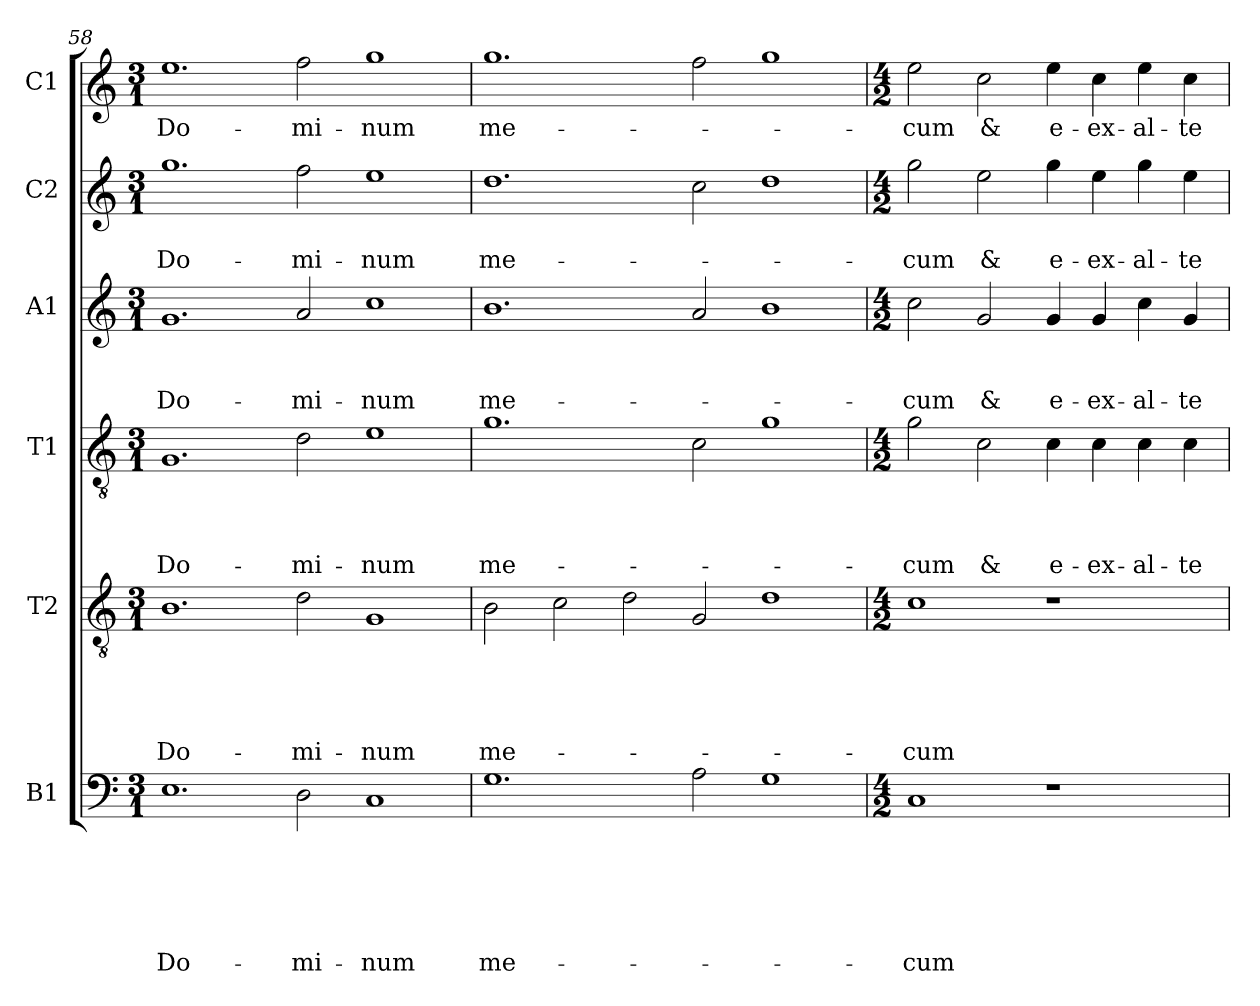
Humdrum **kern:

**kern	**text	**text	**text	**text	**text	**text	**kern	**text	**text	**text	**text	**text	**kern	**text	**text	**text	**text	**kern	**text	**text	**text	**kern	**text	**text	**kern	**text
*part6	*part6	*part6	*part6	*part6	*part6	*part6	*part5	*part5	*part5	*part5	*part5	*part5	*part4	*part4	*part4	*part4	*part4	*part3	*part3	*part3	*part3	*part2	*part2	*part2	*part1	*part1
*staff6	*staff6	*staff6	*staff6	*staff6	*staff6	*staff6	*staff5	*staff5	*staff5	*staff5	*staff5	*staff5	*staff4	*staff4	*staff4	*staff4	*staff4	*staff3	*staff3	*staff3	*staff3	*staff2	*staff2	*staff2	*staff1	*staff1
*I"B1	*	*	*	*	*	*	*I"T2	*	*	*	*	*	*I"T1	*	*	*	*	*I"A1	*	*	*	*I"C2	*	*	*I"C1	*
*clefF4	*	*	*	*	*	*	*clefGv2	*	*	*	*	*	*clefGv2	*	*	*	*	*clefG2	*	*	*	*clefG2	*	*	*clefG2	*
*k[]	*	*	*	*	*	*	*k[]	*	*	*	*	*	*k[]	*	*	*	*	*k[]	*	*	*	*k[]	*	*	*k[]	*
*C:	*	*	*	*	*	*	*C:	*	*	*	*	*	*C:	*	*	*	*	*C:	*	*	*	*C:	*	*	*C:	*
*M3/1	*	*	*	*	*	*	*M3/1	*	*	*	*	*	*M3/1	*	*	*	*	*M3/1	*	*	*	*M3/1	*	*	*M3/1	*
=58	=58	=58	=58	=58	=58	=58	=58	=58	=58	=58	=58	=58	=58	=58	=58	=58	=58	=58	=58	=58	=58	=58	=58	=58	=58	=58
!	!	!	!	!	!	!LO:LY:b	!	!	!	!	!	!LO:LY:b	!	!	!	!	!LO:LY:b	!	!	!	!LO:LY:b	!	!	!LO:LY:b	!	!LO:LY:b
1.E	.	.	.	.	.	Do-	1.B	.	.	.	.	Do-	1.G	.	.	.	Do-	1.g	.	.	Do-	1.gg	.	Do-	1.ee	Do-
!	!	!	!	!	!	!LO:LY:b	!	!	!	!	!	!LO:LY:b	!	!	!	!	!LO:LY:b	!	!	!	!LO:LY:b	!	!	!LO:LY:b	!	!LO:LY:b
2D\	.	.	.	.	.	-mi-	2d\	.	.	.	.	-mi-	2d\	.	.	.	-mi-	2a/	.	.	-mi-	2ff\	.	-mi-	2ff\	-mi-
!	!	!	!	!	!	!LO:LY:b	!	!	!	!	!	!LO:LY:b	!	!	!	!	!LO:LY:b	!	!	!	!LO:LY:b	!	!	!LO:LY:b	!	!LO:LY:b
1C	.	.	.	.	.	-num	1G	.	.	.	.	-num	1e	.	.	.	-num	1cc	.	.	-num	1ee	.	-num	1gg	-num
=59	=59	=59	=59	=59	=59	=59	=59	=59	=59	=59	=59	=59	=59	=59	=59	=59	=59	=59	=59	=59	=59	=59	=59	=59	=59	=59
!	!	!	!	!	!	!LO:LY:b	!	!	!	!	!	!LO:LY:b	!	!	!	!	!LO:LY:b	!	!	!	!LO:LY:b	!	!	!LO:LY:b	!	!LO:LY:b
1.G	.	.	.	.	.	me-	2B\	.	.	.	.	me-	1.g	.	.	.	me-	1.b	.	.	me-	1.dd	.	me-	1.gg	me-
.	.	.	.	.	.	.	2c\	.	.	.	.	.	.	.	.	.	.	.	.	.	.	.	.	.	.	.
.	.	.	.	.	.	.	2d\	.	.	.	.	.	.	.	.	.	.	.	.	.	.	.	.	.	.	.
2A\	.	.	.	.	.	.	2G/	.	.	.	.	.	2c\	.	.	.	.	2a/	.	.	.	2cc\	.	.	2ff\	.
1G	.	.	.	.	.	.	1d	.	.	.	.	.	1g	.	.	.	.	1b	.	.	.	1dd	.	.	1gg	.
=60	=60	=60	=60	=60	=60	=60	=60	=60	=60	=60	=60	=60	=60	=60	=60	=60	=60	=60	=60	=60	=60	=60	=60	=60	=60	=60
*M4/2	*	*	*	*	*	*	*M4/2	*	*	*	*	*	*M4/2	*	*	*	*	*M4/2	*	*	*	*M4/2	*	*	*M4/2	*
!	!	!	!	!	!	!LO:LY:b	!	!	!	!	!	!LO:LY:b	!	!	!	!	!LO:LY:b	!	!	!	!LO:LY:b	!	!	!LO:LY:b	!	!LO:LY:b
1C	.	.	.	.	.	-cum	1c	.	.	.	.	-cum	2g\	.	.	.	-cum	2cc\	.	.	-cum	2gg\	.	-cum	2ee\	-cum
!	!	!	!	!	!	!	!	!	!	!	!	!	!	!	!	!	!LO:LY:b	!	!	!	!LO:LY:b	!	!	!LO:LY:b	!	!LO:LY:b
.	.	.	.	.	.	.	.	.	.	.	.	.	2c\	.	.	.	&	2g/	.	.	&	2ee\	.	&	2cc\	&
!	!	!	!	!	!	!	!	!	!	!	!	!	!	!	!	!	!LO:LY:b	!	!	!	!LO:LY:b	!	!	!LO:LY:b	!	!LO:LY:b
1r	.	.	.	.	.	.	1r	.	.	.	.	.	4c\	.	.	.	e-	4g/	.	.	e-	4gg\	.	e-	4ee\	e-
!	!	!	!	!	!	!	!	!	!	!	!	!	!	!	!	!	!LO:LY:b	!	!	!	!LO:LY:b	!	!	!LO:LY:b	!	!LO:LY:b
.	.	.	.	.	.	.	.	.	.	.	.	.	4c\	.	.	.	-ex-	4g/	.	.	-ex-	4ee\	.	-ex-	4cc\	-ex-
!	!	!	!	!	!	!	!	!	!	!	!	!	!	!	!	!	!LO:LY:b	!	!	!	!LO:LY:b	!	!	!LO:LY:b	!	!LO:LY:b
.	.	.	.	.	.	.	.	.	.	.	.	.	4c\	.	.	.	-al-	4cc\	.	.	-al-	4gg\	.	-al-	4ee\	-al-
!	!	!	!	!	!	!	!	!	!	!	!	!	!	!	!	!	!LO:LY:b	!	!	!	!LO:LY:b	!	!	!LO:LY:b	!	!LO:LY:b
.	.	.	.	.	.	.	.	.	.	.	.	.	4c\	.	.	.	-te-	4g/	.	.	-te-	4ee\	.	-te-	4cc\	-te-
=	=	=	=	=	=	=	=	=	=	=	=	=	=	=	=	=	=	=	=	=	=	=	=	=	=	=
*-	*-	*-	*-	*-	*-	*-	*-	*-	*-	*-	*-	*-	*-	*-	*-	*-	*-	*-	*-	*-	*-	*-	*-	*-	*-	*-
